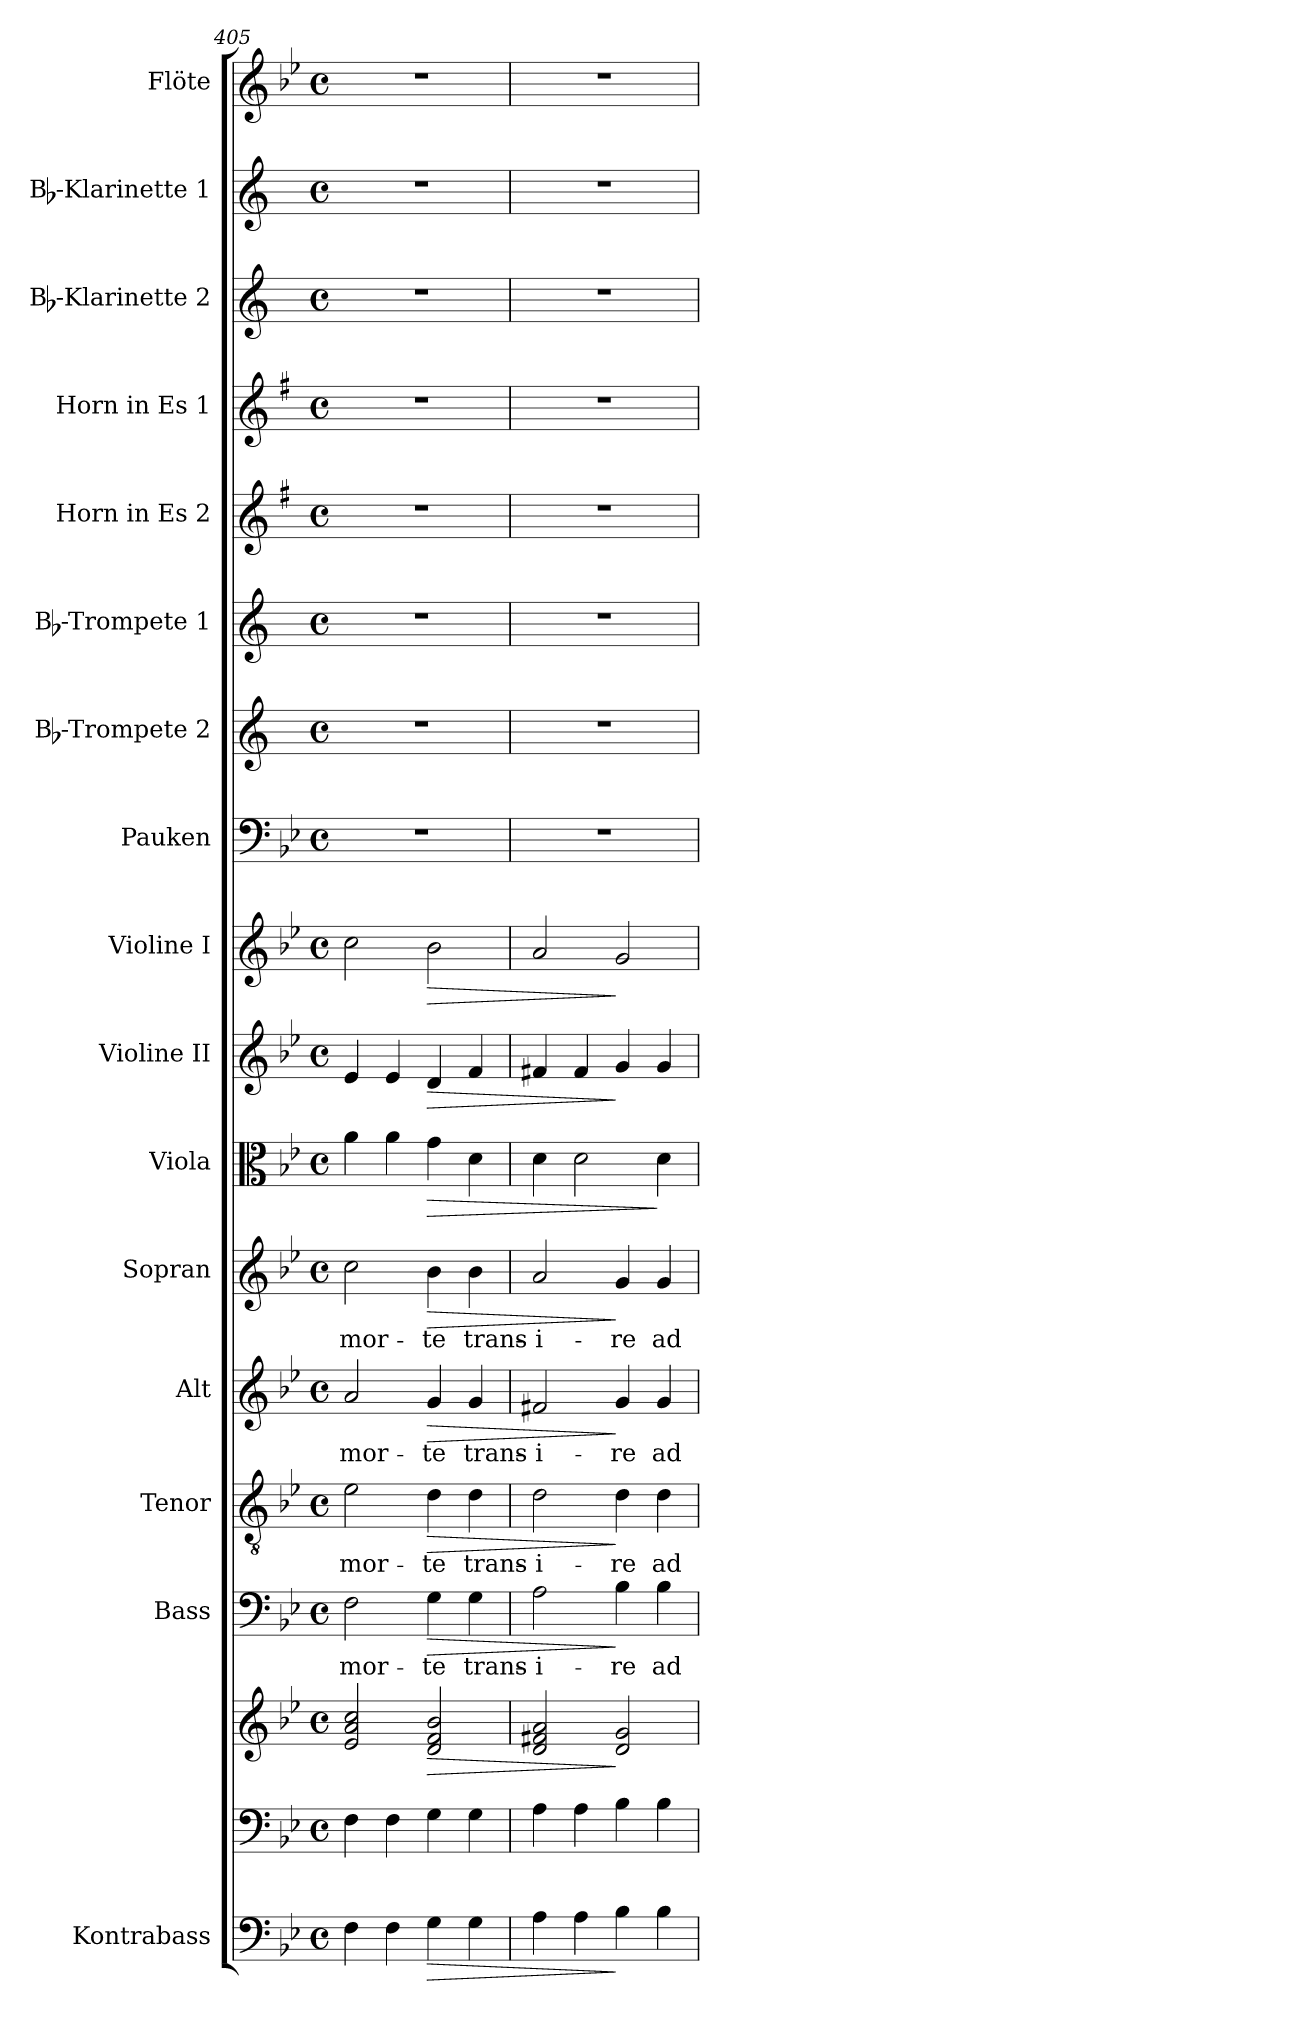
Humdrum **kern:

**kern	**dynam	**kern	**kern	**dynam	**kern	**text	**dynam	**kern	**text	**dynam	**kern	**text	**dynam	**kern	**text	**dynam	**kern	**dynam	**kern	**dynam	**kern	**dynam	**kern	**kern	**kern	**kern	**kern	**kern	**kern	**kern
*part17	*part17	*part16	*part16	*part16	*part15	*part15	*part15	*part14	*part14	*part14	*part13	*part13	*part13	*part12	*part12	*part12	*part11	*part11	*part10	*part10	*part9	*part9	*part8	*part7	*part6	*part5	*part4	*part3	*part2	*part1
*staff18	*staff18	*staff17	*staff16	*staff16/17	*staff15	*staff15	*staff15	*staff14	*staff14	*staff14	*staff13	*staff13	*staff13	*staff12	*staff12	*staff12	*staff11	*staff11	*staff10	*staff10	*staff9	*staff9	*staff8	*staff7	*staff6	*staff5	*staff4	*staff3	*staff2	*staff1
*I"Kontrabass	*	*	*	*	*I"Bass	*	*	*I"Tenor	*	*	*I"Alt	*	*	*I"Sopran	*	*	*I"Viola	*	*I"Violine II	*	*I"Violine I	*	*I"Pauken	*I"Bb-Trompete 2	*I"Bb-Trompete 1	*I"Horn in Es 2	*I"Horn in Es 1	*I"Bb-Klarinette 2	*I"Bb-Klarinette 1	*I"Flöte
*I'Kb.	*	*	*	*	*I'B.	*	*	*I'T.	*	*	*I'A.	*	*	*I'S.	*	*	*I'Vla.	*	*I'Vl. II	*	*I'Vl. I	*	*I'Pk.	*I'Bb Trp. 2	*I'Bb Trp. 1	*	*	*I'Bb Kl. 2	*I'Bb Kl. 1	*I'Fl.
!!LO:PB:g=z
*clefF4	*	*clefF4	*clefG2	*	*clefF4	*	*	*clefGv2	*	*	*clefG2	*	*	*clefG2	*	*	*clefC3	*	*clefG2	*	*clefG2	*	*clefF4	*clefG2	*clefG2	*clefG2	*clefG2	*clefG2	*clefG2	*clefG2
*ITrd7c12	*	*	*	*	*	*	*	*	*	*	*	*	*	*	*	*	*	*	*	*	*	*	*	*ITrd1c2	*ITrd1c2	*ITrd5c9	*ITrd5c9	*ITrd1c2	*ITrd1c2	*
*k[b-e-]	*	*k[b-e-]	*k[b-e-]	*	*k[b-e-]	*	*	*k[b-e-]	*	*	*k[b-e-]	*	*	*k[b-e-]	*	*	*k[b-e-]	*	*k[b-e-]	*	*k[b-e-]	*	*k[b-e-]	*k[b-e-]	*k[b-e-]	*k[b-e-]	*k[b-e-]	*k[b-e-]	*k[b-e-]	*k[b-e-]
*B-:	*	*B-:	*B-:	*	*B-:	*	*	*B-:	*	*	*B-:	*	*	*B-:	*	*	*B-:	*	*B-:	*	*B-:	*	*B-:	*B-:	*B-:	*B-:	*B-:	*B-:	*B-:	*B-:
*M4/4	*	*M4/4	*M4/4	*	*M4/4	*	*	*M4/4	*	*	*M4/4	*	*	*M4/4	*	*	*M4/4	*	*M4/4	*	*M4/4	*	*M4/4	*M4/4	*M4/4	*M4/4	*M4/4	*M4/4	*M4/4	*M4/4
*met(c)	*	*met(c)	*met(c)	*	*met(c)	*	*	*met(c)	*	*	*met(c)	*	*	*met(c)	*	*	*met(c)	*	*met(c)	*	*met(c)	*	*met(c)	*met(c)	*met(c)	*met(c)	*met(c)	*met(c)	*met(c)	*met(c)
=405	=405	=405	=405	=405	=405	=405	=405	=405	=405	=405	=405	=405	=405	=405	=405	=405	=405	=405	=405	=405	=405	=405	=405	=405	=405	=405	=405	=405	=405	=405
!	!	!	!	!	!	!LO:LY:b	!	!	!LO:LY:b	!	!	!LO:LY:b	!	!	!LO:LY:b	!	!	!	!	!	!	!	!	!	!	!	!	!	!	!
4FF\	.	4F\	2e-/ 2a/ 2cc/	.	2F\	mor-	.	2e-\	mor-	.	2a/	mor-	.	2cc\	mor-	.	4a\	.	4e-/	.	2cc\	.	1r	1r	1r	1r	1r	1r	1r	1r
4FF\	.	4F\	.	.	.	.	.	.	.	.	.	.	.	.	.	.	4a\	.	4e-/	.	.	.	.	.	.	.	.	.	.	.
!	!LO:HP:b	!	!	!LO:HP:b	!	!LO:LY:b	!LO:HP:b	!	!LO:LY:b	!LO:HP:b	!	!LO:LY:b	!LO:HP:b	!	!LO:LY:b	!LO:HP:b	!	!LO:HP:b	!	!LO:HP:b	!	!LO:HP:b	!	!	!	!	!	!	!	!
4GG\	>	4G\	2d/ 2f/ 2b-/	>	4G\	-te	>	4d\	-te	>	4g/	-te	>	4b-\	-te	>	4g\	>	4d/	>	2b-\	>	.	.	.	.	.	.	.	.
!	!	!	!	!	!	!LO:LY:b	!	!	!LO:LY:b	!	!	!LO:LY:b	!	!	!LO:LY:b	!	!	!	!	!	!	!	!	!	!	!	!	!	!	!
4GG\	.	4G\	.	.	4G\	trans-	.	4d\	trans-	.	4g/	trans-	.	4b-\	trans-	.	4d\	.	4f/	.	.	.	.	.	.	.	.	.	.	.
=406	=406	=406	=406	=406	=406	=406	=406	=406	=406	=406	=406	=406	=406	=406	=406	=406	=406	=406	=406	=406	=406	=406	=406	=406	=406	=406	=406	=406	=406	=406
!	!	!	!	!	!	!LO:LY:b	!	!	!LO:LY:b	!	!	!LO:LY:b	!	!	!LO:LY:b	!	!	!	!	!	!	!	!	!	!	!	!	!	!	!
4AA\	.	4A\	2d/ 2f#X/ 2a/	.	2A\	-i-	.	2d\	-i-	.	2f#X/	-i-	.	2a/	-i-	.	4d\	.	4f#X/	.	2a/	.	1r	1r	1r	1r	1r	1r	1r	1r
4AA\	.	4A\	.	.	.	.	.	.	.	.	.	.	.	.	.	.	2d\	.	4f#/	.	.	.	.	.	.	.	.	.	.	.
!	!	!	!	!	!	!LO:LY:b	!	!	!LO:LY:b	!	!	!LO:LY:b	!	!	!LO:LY:b	!	!	!	!	!	!	!	!	!	!	!	!	!	!	!
4BB-\	]	4B-\	2d/ 2g/	]	4B-\	-re	]	4d\	-re	]	4g/	-re	]	4g/	-re	]	.	.	4g/	]	2g/	]	.	.	.	.	.	.	.	.
!	!	!	!	!	!	!LO:LY:b	!	!	!LO:LY:b	!	!	!LO:LY:b	!	!	!LO:LY:b	!	!	!	!	!	!	!	!	!	!	!	!	!	!	!
4BB-\	.	4B-\	.	.	4B-\	ad	.	4d\	ad	.	4g/	ad	.	4g/	ad	.	4d\	]	4g/	.	.	.	.	.	.	.	.	.	.	.
=	=	=	=	=	=	=	=	=	=	=	=	=	=	=	=	=	=	=	=	=	=	=	=	=	=	=	=	=	=	=
*-	*-	*-	*-	*-	*-	*-	*-	*-	*-	*-	*-	*-	*-	*-	*-	*-	*-	*-	*-	*-	*-	*-	*-	*-	*-	*-	*-	*-	*-	*-
